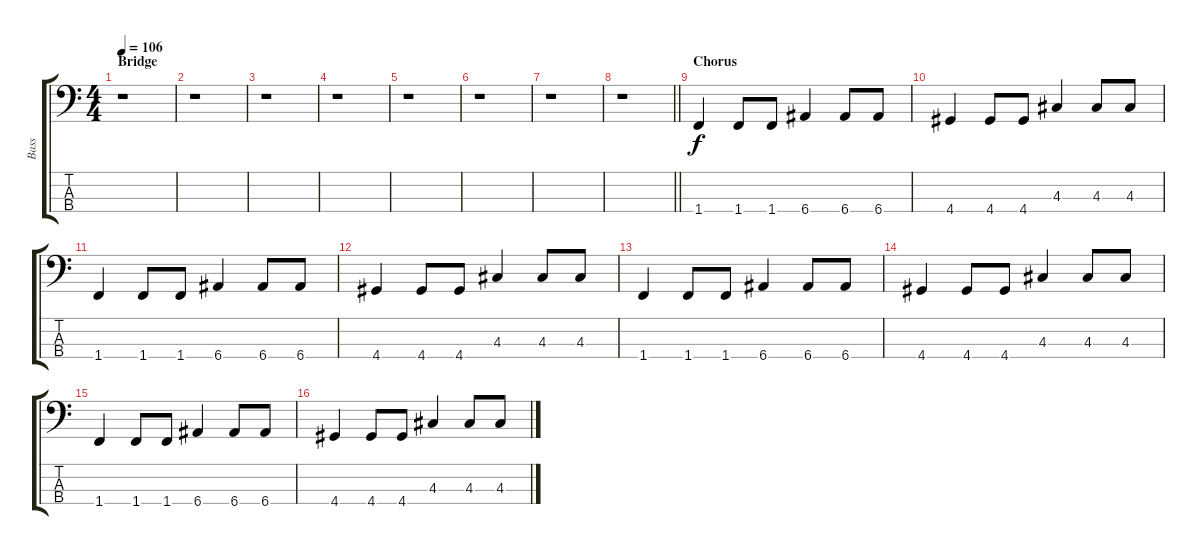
\track ("Bass" "Bass") {instrument acousticbass}
\staff {score tabs}
\tuning (G2 D2 A1 E1) {hide}
\ts (4 4)
\section ("" "Bridge")
\tempo 106
\clef f4
\ks c
r.1{dy f} |
r.1 |
r.1 |
r.1 |
r.1 |
r.1 |
r.1 |
\barLineRight lightlight
r.1 |
\section ("" "Chorus")
1.4.4 1.4.8 1.4.8 6.4.4 6.4.8 6.4.8 |
4.4.4 4.4.8 4.4.8 4.3.4 4.3.8 4.3.8 |
1.4.4 1.4.8 1.4.8 6.4.4 6.4.8 6.4.8 |
4.4.4 4.4.8 4.4.8 4.3.4 4.3.8 4.3.8 |
1.4.4 1.4.8 1.4.8 6.4.4 6.4.8 6.4.8 |
4.4.4 4.4.8 4.4.8 4.3.4 4.3.8 4.3.8 |
1.4.4 1.4.8 1.4.8 6.4.4 6.4.8 6.4.8 |
4.4.4 4.4.8 4.4.8 4.3.4 4.3.8 4.3.8
